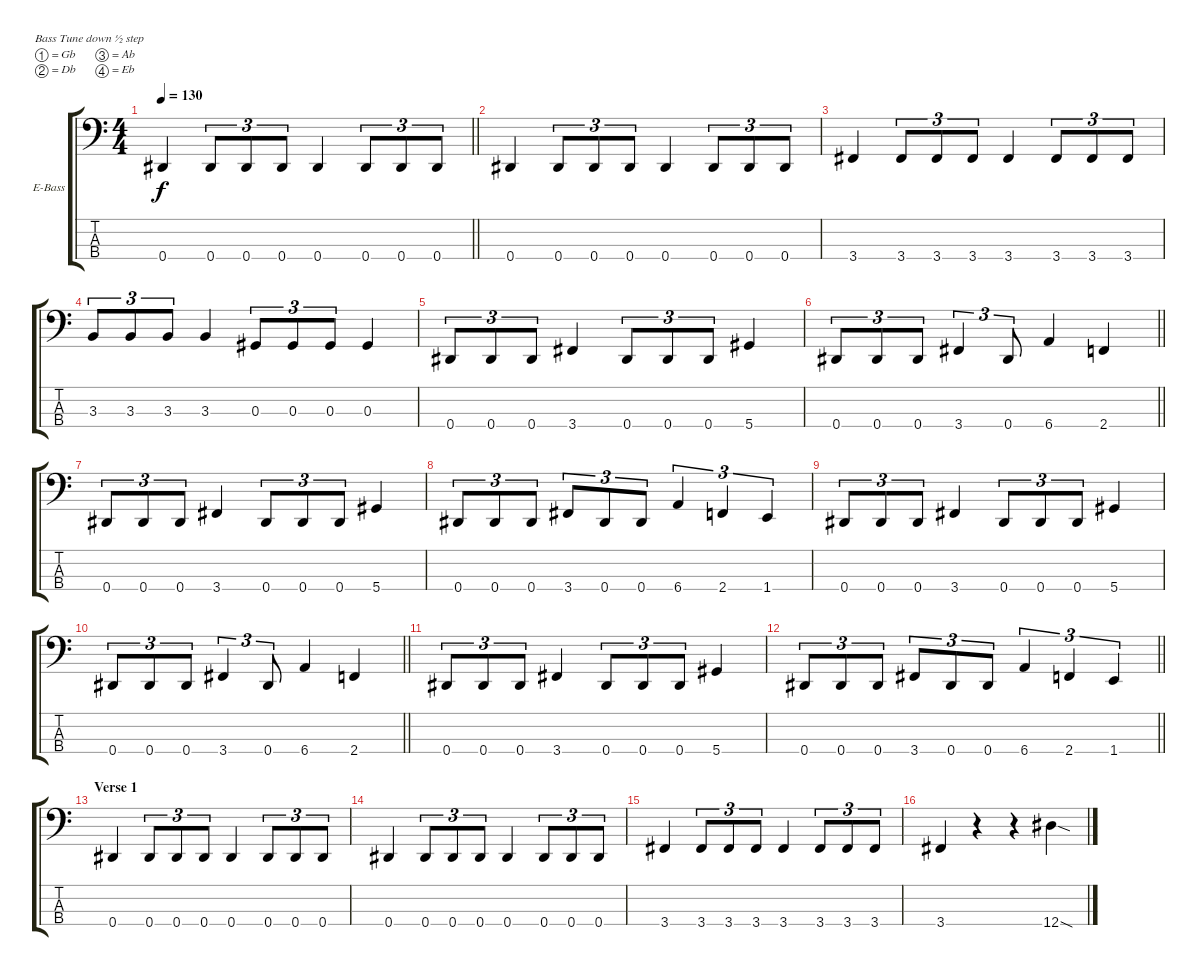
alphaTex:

\bracketExtendMode groupsimilarinstruments
\firstSystemTrackNameOrientation horizontal
\otherSystemsTrackNameOrientation horizontal
\track ("Bass Guitar" "E-Bass") {instrument electricbasspick}
\staff {score tabs}
\tuning (Gb2 Db2 Ab1 Eb1)
\ts (4 4)
\tempo 130
\clef f4
\barLineRight lightlight
\ks c
0.4.4{dy f} 0.4.8{tu (3 2)} 0.4.8{tu (3 2)} 0.4.8{tu (3 2)} 0.4.4 0.4.8{tu (3 2)} 0.4.8{tu (3 2)} 0.4.8{tu (3 2)} |
0.4.4 0.4.8{tu (3 2)} 0.4.8{tu (3 2)} 0.4.8{tu (3 2)} 0.4.4 0.4.8{tu (3 2)} 0.4.8{tu (3 2)} 0.4.8{tu (3 2)} |
3.4.4 3.4.8{tu (3 2)} 3.4.8{tu (3 2)} 3.4.8{tu (3 2)} 3.4.4 3.4.8{tu (3 2)} 3.4.8{tu (3 2)} 3.4.8{tu (3 2)} |
3.3.8{tu (3 2)} 3.3.8{tu (3 2)} 3.3.8{tu (3 2)} 3.3.4 0.3.8{tu (3 2)} 0.3.8{tu (3 2)} 0.3.8{tu (3 2)} 0.3.4 |
0.4.8{tu (3 2)} 0.4.8{tu (3 2)} 0.4.8{tu (3 2)} 3.4.4 0.4.8{tu (3 2)} 0.4.8{tu (3 2)} 0.4.8{tu (3 2)} 5.4.4 |
\barLineRight lightlight
0.4.8{tu (3 2)} 0.4.8{tu (3 2)} 0.4.8{tu (3 2)} 3.4.4{tu (3 2)} 0.4.8{tu (3 2)} 6.4.4 2.4.4 |
0.4.8{tu (3 2)} 0.4.8{tu (3 2)} 0.4.8{tu (3 2)} 3.4.4 0.4.8{tu (3 2)} 0.4.8{tu (3 2)} 0.4.8{tu (3 2)} 5.4.4 |
0.4.8{tu (3 2)} 0.4.8{tu (3 2)} 0.4.8{tu (3 2)} 3.4.8{tu (3 2)} 0.4.8{tu (3 2)} 0.4.8{tu (3 2)} 6.4.4{tu (3 2)} 2.4.4{tu (3 2)} 1.4.4{tu (3 2)} |
0.4.8{tu (3 2)} 0.4.8{tu (3 2)} 0.4.8{tu (3 2)} 3.4.4 0.4.8{tu (3 2)} 0.4.8{tu (3 2)} 0.4.8{tu (3 2)} 5.4.4 |
\barLineRight lightlight
0.4.8{tu (3 2)} 0.4.8{tu (3 2)} 0.4.8{tu (3 2)} 3.4.4{tu (3 2)} 0.4.8{tu (3 2)} 6.4.4 2.4.4 |
0.4.8{tu (3 2)} 0.4.8{tu (3 2)} 0.4.8{tu (3 2)} 3.4.4 0.4.8{tu (3 2)} 0.4.8{tu (3 2)} 0.4.8{tu (3 2)} 5.4.4 |
\barLineRight lightlight
0.4.8{tu (3 2)} 0.4.8{tu (3 2)} 0.4.8{tu (3 2)} 3.4.8{tu (3 2)} 0.4.8{tu (3 2)} 0.4.8{tu (3 2)} 6.4.4{tu (3 2)} 2.4.4{tu (3 2)} 1.4.4{tu (3 2)} |
\section ("" "Verse 1")
0.4.4 0.4.8{tu (3 2)} 0.4.8{tu (3 2)} 0.4.8{tu (3 2)} 0.4.4 0.4.8{tu (3 2)} 0.4.8{tu (3 2)} 0.4.8{tu (3 2)} |
0.4.4 0.4.8{tu (3 2)} 0.4.8{tu (3 2)} 0.4.8{tu (3 2)} 0.4.4 0.4.8{tu (3 2)} 0.4.8{tu (3 2)} 0.4.8{tu (3 2)} |
3.4.4 3.4.8{tu (3 2)} 3.4.8{tu (3 2)} 3.4.8{tu (3 2)} 3.4.4 3.4.8{tu (3 2)} 3.4.8{tu (3 2)} 3.4.8{tu (3 2)} |
3.4.4 r.4 r.4 12.4{sod}.4
